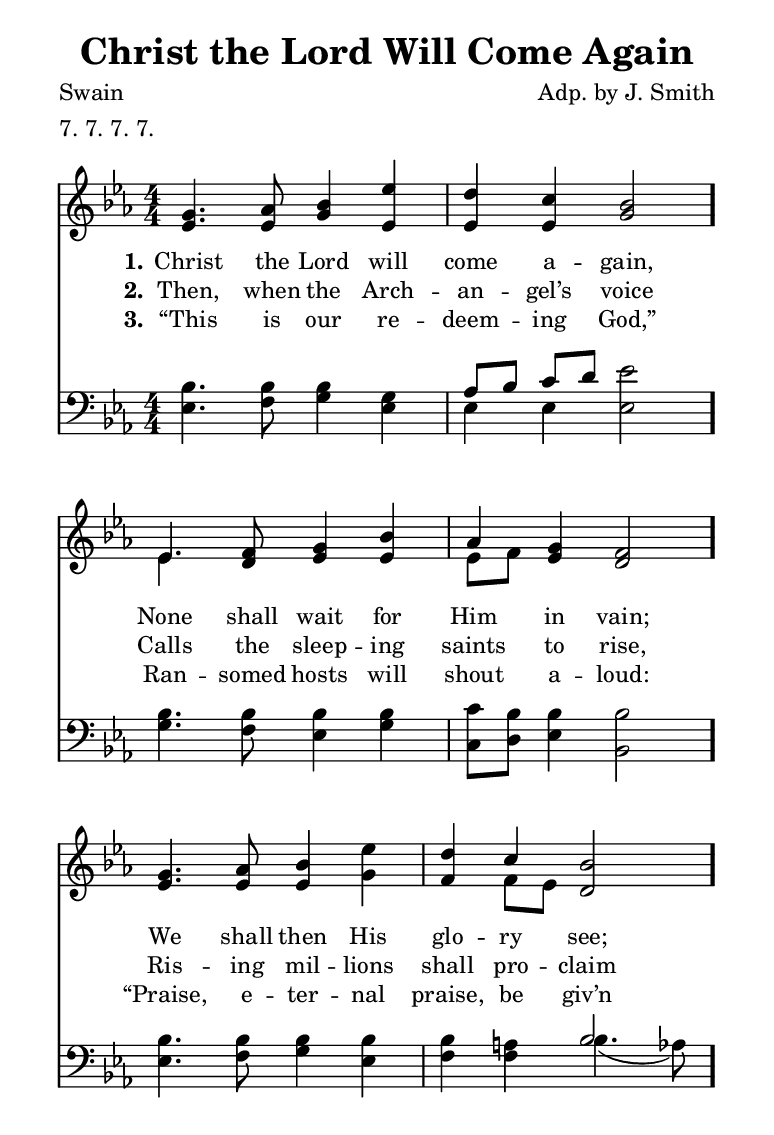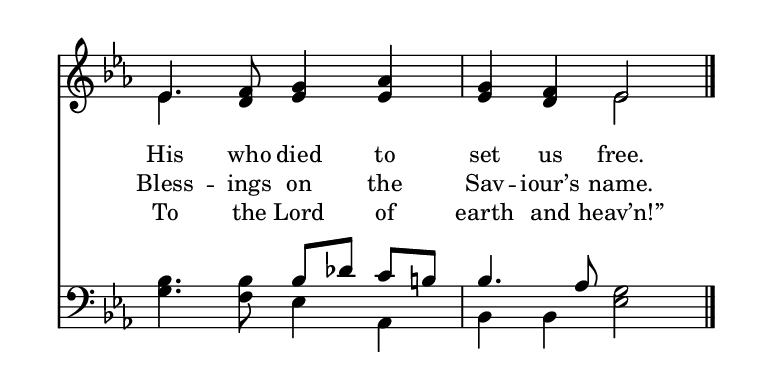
\include "common/global.ily"
\paper {
  \include "common/paper.ily"
  ragged-bottom = ##t
  page-count = #(cond (is-eogsized 2) (#t #f))
}

\header{
  hymnnumber = "232"
  title = "Christ the Lord Will Come Again"
  tunename = "Innocents"
  meter = "7. 7. 7. 7."
  poet = "Swain"
  composer = "Adp. by J. Smith"
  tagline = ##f
}

global = {
  \include "common/overrides.ily"
  \override Staff.TimeSignature.style = #'numbered
  \time 4/4
  \override Score.MetronomeMark.transparent = ##t % hide all fermata changes too
  \tempo 4=80
  \key ees \major
  \autoBeamOff
}

notesSoprano = {
\global
\relative c'' {

  g4. aes8 bes4 ees | d c bes2 |
  ees,4. f8 g4 bes | aes g f2 |
  g4. aes8 bes4 ees | d c bes2 |
  ees,4. f8 g4 aes | g f ees2 |

  \bar "|."

}
}

notesAlto = {
\global
\relative e' {

  ees4. ees8 g4 ees | ees ees g2 |
  ees4. d8 ees4 ees | ees8[ f] ees4 d2 |
  ees4. ees8 ees4 g | f f8[ ees] d2 |
  ees4. d8 ees4 ees | ees d ees2 |

}
}

notesTenor = {
\global
\relative a {

  bes4. bes8 bes4 g | aes8[ bes] c[ d] ees2 |
  bes4. bes8 bes4 bes | c8[ bes] bes4 bes2 |
  bes4. bes8 bes4 bes | bes a bes2 |
  bes4. bes8 bes8[ des] c[ b] | bes4. aes8 g2 |

}
}

notesBass = {
\global
\relative f {

  ees4. f8 g4 ees | ees ees ees2 |
  g4. f8 ees4 g | c,8[ d] ees4 bes2 |
  ees4. f8 g4 ees | f f bes4.( aes8) |
  g4. f8 ees4 aes, | bes bes ees2 |

}
}

wordsA = \lyricmode {
\set stanza = "1."

Christ the Lord will come a -- gain, \bar "."
None shall wait for Him in vain; \bar "."
We shall then His glo -- ry see; \bar "."
His who died to set us free. \bar "."

}

wordsB = \lyricmode {
\set stanza = "2."

Then, when the Arch -- an -- gel’s voice
Calls the sleep -- ing saints to rise,
Ris -- ing mil -- lions shall pro -- claim
Bless -- ings on the Sav -- iour’s name.

}

wordsC = \lyricmode {
\set stanza = "3."

“This is our re -- deem -- ing God,”
Ran -- somed hosts will shout a -- loud:
“Praise, e -- ter -- nal praise, be giv’n
To the Lord of earth and heav’n!”

}

\score {
  \context ChoirStaff <<
    \context Staff = upper <<
      \set Staff.autoBeaming = ##f
      \set ChoirStaff.systemStartDelimiter = #'SystemStartBar
      \set ChoirStaff.printPartCombineTexts = ##f
      \partcombine #'(2 . 9) \notesSoprano \notesAlto
      \context NullVoice = sopranos { \voiceOne << \notesSoprano >> }
      \context NullVoice = altos { \voiceTwo << \notesAlto >> }
      \context Lyrics = one   \lyricsto sopranos \wordsA
      \context Lyrics = two   \lyricsto sopranos \wordsB
      \context Lyrics = three \lyricsto sopranos \wordsC
    >>
    \context Staff = men <<
      \set Staff.autoBeaming = ##f
      \clef bass
      \set ChoirStaff.printPartCombineTexts = ##f
      \partcombine #'(2 . 9) \notesTenor \notesBass
      \context NullVoice = tenors { \voiceOne << \notesTenor >> }
      \context NullVoice = basses { \voiceTwo << \notesBass >> }
    >>
  >>
  \layout {
    \include "common/layout.ily"
  }
  \midi{
    \include "common/midi.ily"
  }
}

\version "2.19.49"  % necessary for upgrading to future LilyPond versions.

% vi:set et ts=2 sw=2 ai nocindent syntax=lilypond:
